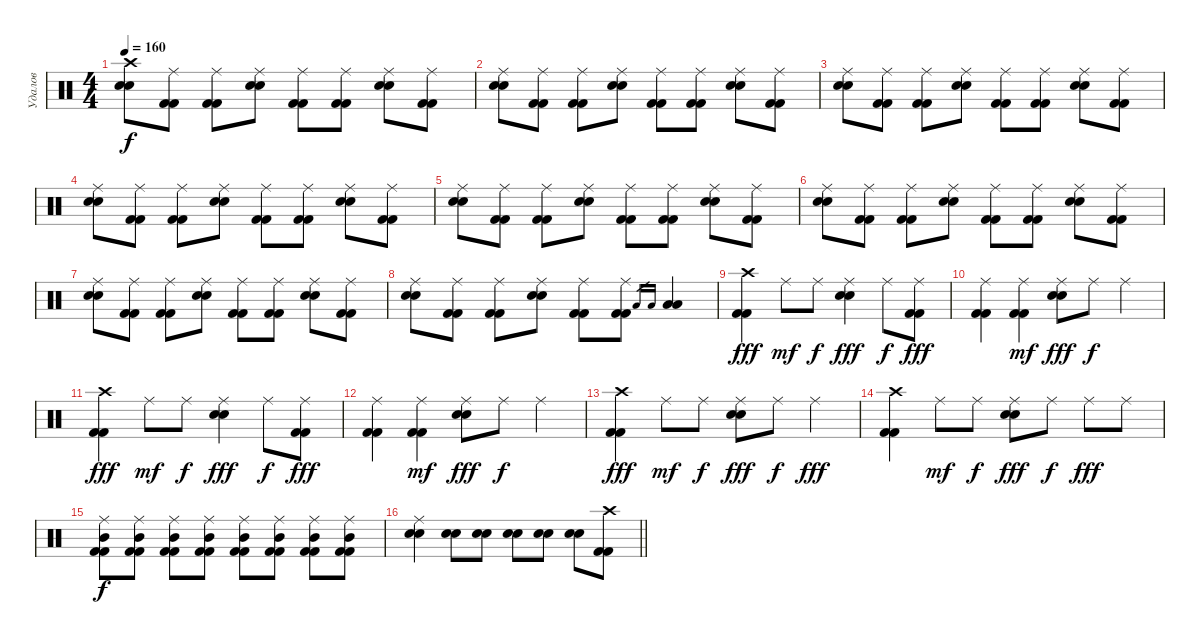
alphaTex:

\track ("Удалов" "Удалов") {instrument percussion}
\staff {score}
\articulation defaults
\ts (4 4)
\tempo 160
\clef neutral
\ks c
("Crash high (hit)" "Electric Snare (hit)" "Electric Snare (hit)").8{dy f} ("Ride (middle)" "Kick (hit) 2" "Kick (hit) 2").8 ("Ride (middle)" "Kick (hit) 2" "Kick (hit) 2").8 ("Ride (middle)" "Electric Snare (hit)" "Electric Snare (hit)").8 ("Ride (middle)" "Kick (hit) 2" "Kick (hit) 2").8 ("Ride (middle)" "Kick (hit) 2" "Kick (hit) 2").8 ("Ride (middle)" "Electric Snare (hit)" "Electric Snare (hit)").8 ("Ride (middle)" "Kick (hit) 2" "Kick (hit) 2").8 |
("Ride (middle)" "Electric Snare (hit)" "Electric Snare (hit)").8 ("Ride (middle)" "Kick (hit) 2" "Kick (hit) 2").8 ("Ride (middle)" "Kick (hit) 2" "Kick (hit) 2").8 ("Ride (middle)" "Electric Snare (hit)" "Electric Snare (hit)").8 ("Ride (middle)" "Kick (hit) 2" "Kick (hit) 2").8 ("Ride (middle)" "Kick (hit) 2" "Kick (hit) 2").8 ("Ride (middle)" "Electric Snare (hit)" "Electric Snare (hit)").8 ("Ride (middle)" "Kick (hit) 2" "Kick (hit) 2").8 |
("Ride (middle)" "Electric Snare (hit)" "Electric Snare (hit)").8 ("Ride (middle)" "Kick (hit) 2" "Kick (hit) 2").8 ("Ride (middle)" "Kick (hit) 2" "Kick (hit) 2").8 ("Ride (middle)" "Electric Snare (hit)" "Electric Snare (hit)").8 ("Ride (middle)" "Kick (hit) 2" "Kick (hit) 2").8 ("Ride (middle)" "Kick (hit) 2" "Kick (hit) 2").8 ("Ride (middle)" "Electric Snare (hit)" "Electric Snare (hit)").8 ("Ride (middle)" "Kick (hit) 2" "Kick (hit) 2").8 |
("Ride (middle)" "Electric Snare (hit)" "Electric Snare (hit)").8 ("Ride (middle)" "Kick (hit) 2" "Kick (hit) 2").8 ("Ride (middle)" "Kick (hit) 2" "Kick (hit) 2").8 ("Ride (middle)" "Electric Snare (hit)" "Electric Snare (hit)").8 ("Ride (middle)" "Kick (hit) 2" "Kick (hit) 2").8 ("Ride (middle)" "Kick (hit) 2" "Kick (hit) 2").8 ("Ride (middle)" "Electric Snare (hit)" "Electric Snare (hit)").8 ("Ride (middle)" "Kick (hit) 2" "Kick (hit) 2").8 |
("Ride (middle)" "Electric Snare (hit)" "Electric Snare (hit)").8 ("Ride (middle)" "Kick (hit) 2" "Kick (hit) 2").8 ("Ride (middle)" "Kick (hit) 2" "Kick (hit) 2").8 ("Ride (middle)" "Electric Snare (hit)" "Electric Snare (hit)").8 ("Ride (middle)" "Kick (hit) 2" "Kick (hit) 2").8 ("Ride (middle)" "Kick (hit) 2" "Kick (hit) 2").8 ("Ride (middle)" "Electric Snare (hit)" "Electric Snare (hit)").8 ("Ride (middle)" "Kick (hit) 2" "Kick (hit) 2").8 |
("Ride (middle)" "Electric Snare (hit)" "Electric Snare (hit)").8 ("Ride (middle)" "Kick (hit) 2" "Kick (hit) 2").8 ("Ride (middle)" "Kick (hit) 2" "Kick (hit) 2").8 ("Ride (middle)" "Electric Snare (hit)" "Electric Snare (hit)").8 ("Ride (middle)" "Kick (hit) 2" "Kick (hit) 2").8 ("Ride (middle)" "Kick (hit) 2" "Kick (hit) 2").8 ("Ride (middle)" "Electric Snare (hit)" "Electric Snare (hit)").8 ("Ride (middle)" "Kick (hit) 2" "Kick (hit) 2").8 |
("Ride (middle)" "Electric Snare (hit)" "Electric Snare (hit)").8 ("Ride (middle)" "Kick (hit) 2" "Kick (hit) 2").8 ("Ride (middle)" "Kick (hit) 2" "Kick (hit) 2").8 ("Ride (middle)" "Electric Snare (hit)" "Electric Snare (hit)").8 ("Ride (middle)" "Kick (hit) 2" "Kick (hit) 2").8 ("Ride (middle)" "Kick (hit) 2" "Kick (hit) 2").8 ("Ride (middle)" "Electric Snare (hit)" "Electric Snare (hit)").8 ("Ride (middle)" "Kick (hit) 2" "Kick (hit) 2").8 |
("Ride (middle)" "Electric Snare (hit)" "Electric Snare (hit)").8 ("Ride (middle)" "Kick (hit) 2" "Kick (hit) 2").8 ("Ride (middle)" "Kick (hit) 2" "Kick (hit) 2").8 ("Ride (middle)" "Electric Snare (hit)" "Electric Snare (hit)").8 ("Ride (middle)" "Kick (hit) 2" "Kick (hit) 2").8 ("Ride (middle)" "Kick (hit) 2" "Kick (hit) 2").8 "Low Tom (hit)".16{gr} "Low Tom (hit)".16{gr} ("Low Tom (hit)" "Low Tom (hit)").4 |
("Crash high (hit)" "Kick (hit) 2" "Kick (hit) 2").4{dy fff} "Ride (middle)".8{dy mf} "Ride (middle)".8{dy f} ("Ride (middle)" "Electric Snare (hit)" "Electric Snare (hit)").4{dy fff} "Ride (middle)".8{dy f} ("Ride (middle)" "Kick (hit) 2" "Kick (hit) 2").8{dy fff} |
("Ride (middle)" "Kick (hit) 2" "Kick (hit) 2").4 ("Ride (middle)" "Kick (hit) 2" "Kick (hit) 2").4{dy mf} ("Ride (middle)" "Electric Snare (hit)" "Electric Snare (hit)").8{dy fff} "Ride (middle)".8{dy f} "Ride (middle)".4 |
("Crash high (hit)" "Kick (hit) 2" "Kick (hit) 2").4{dy fff} "Ride (middle)".8{dy mf} "Ride (middle)".8{dy f} ("Ride (middle)" "Electric Snare (hit)" "Electric Snare (hit)").4{dy fff} "Ride (middle)".8{dy f} ("Ride (middle)" "Kick (hit) 2" "Kick (hit) 2").8{dy fff} |
("Ride (middle)" "Kick (hit) 2" "Kick (hit) 2").4 ("Ride (middle)" "Kick (hit) 2" "Kick (hit) 2").4{dy mf} ("Ride (middle)" "Electric Snare (hit)" "Electric Snare (hit)").8{dy fff} "Ride (middle)".8{dy f} "Ride (middle)".4 |
("Crash high (hit)" "Kick (hit) 2" "Kick (hit) 2").4{dy fff} "Ride (middle)".8{dy mf} "Ride (middle)".8{dy f} ("Ride (middle)" "Electric Snare (hit)" "Electric Snare (hit)").8{dy fff} "Ride (middle)".8{dy f} "Ride (middle)".4{dy fff} |
("Crash high (hit)" "Kick (hit) 2" "Kick (hit) 2").4 "Ride (middle)".8{dy mf} "Ride (middle)".8{dy f} ("Ride (middle)" "Electric Snare (hit)" "Electric Snare (hit)").8{dy fff} "Ride (middle)".8{dy f} "Ride (middle)".8{dy fff} "Ride (middle)".8 |
("Ride (middle)" "Mid Tom (hit)" "Kick (hit) 2" "Kick (hit) 2").8{dy f} ("Ride (middle)" "Mid Tom (hit)" "Kick (hit) 2" "Kick (hit) 2").8 ("Ride (middle)" "Mid Tom (hit)" "Kick (hit) 2" "Kick (hit) 2").8 ("Ride (middle)" "Mid Tom (hit)" "Kick (hit) 2" "Kick (hit) 2").8 ("Ride (middle)" "Mid Tom (hit)" "Kick (hit) 2" "Kick (hit) 2").8 ("Ride (middle)" "Mid Tom (hit)" "Kick (hit) 2" "Kick (hit) 2").8 ("Ride (middle)" "Mid Tom (hit)" "Kick (hit) 2" "Kick (hit) 2").8 ("Ride (middle)" "Mid Tom (hit)" "Kick (hit) 2" "Kick (hit) 2").8 |
\barLineRight lightlight
("Ride (middle)" "Electric Snare (hit)" "Electric Snare (hit)").4 ("Electric Snare (hit)" "Electric Snare (hit)").8 ("Electric Snare (hit)" "Electric Snare (hit)").8 ("Electric Snare (hit)" "Electric Snare (hit)").8 ("Electric Snare (hit)" "Electric Snare (hit)").8 ("Electric Snare (hit)" "Electric Snare (hit)").8 ("Crash high (hit)" "Kick (hit) 2" "Kick (hit) 2").8
